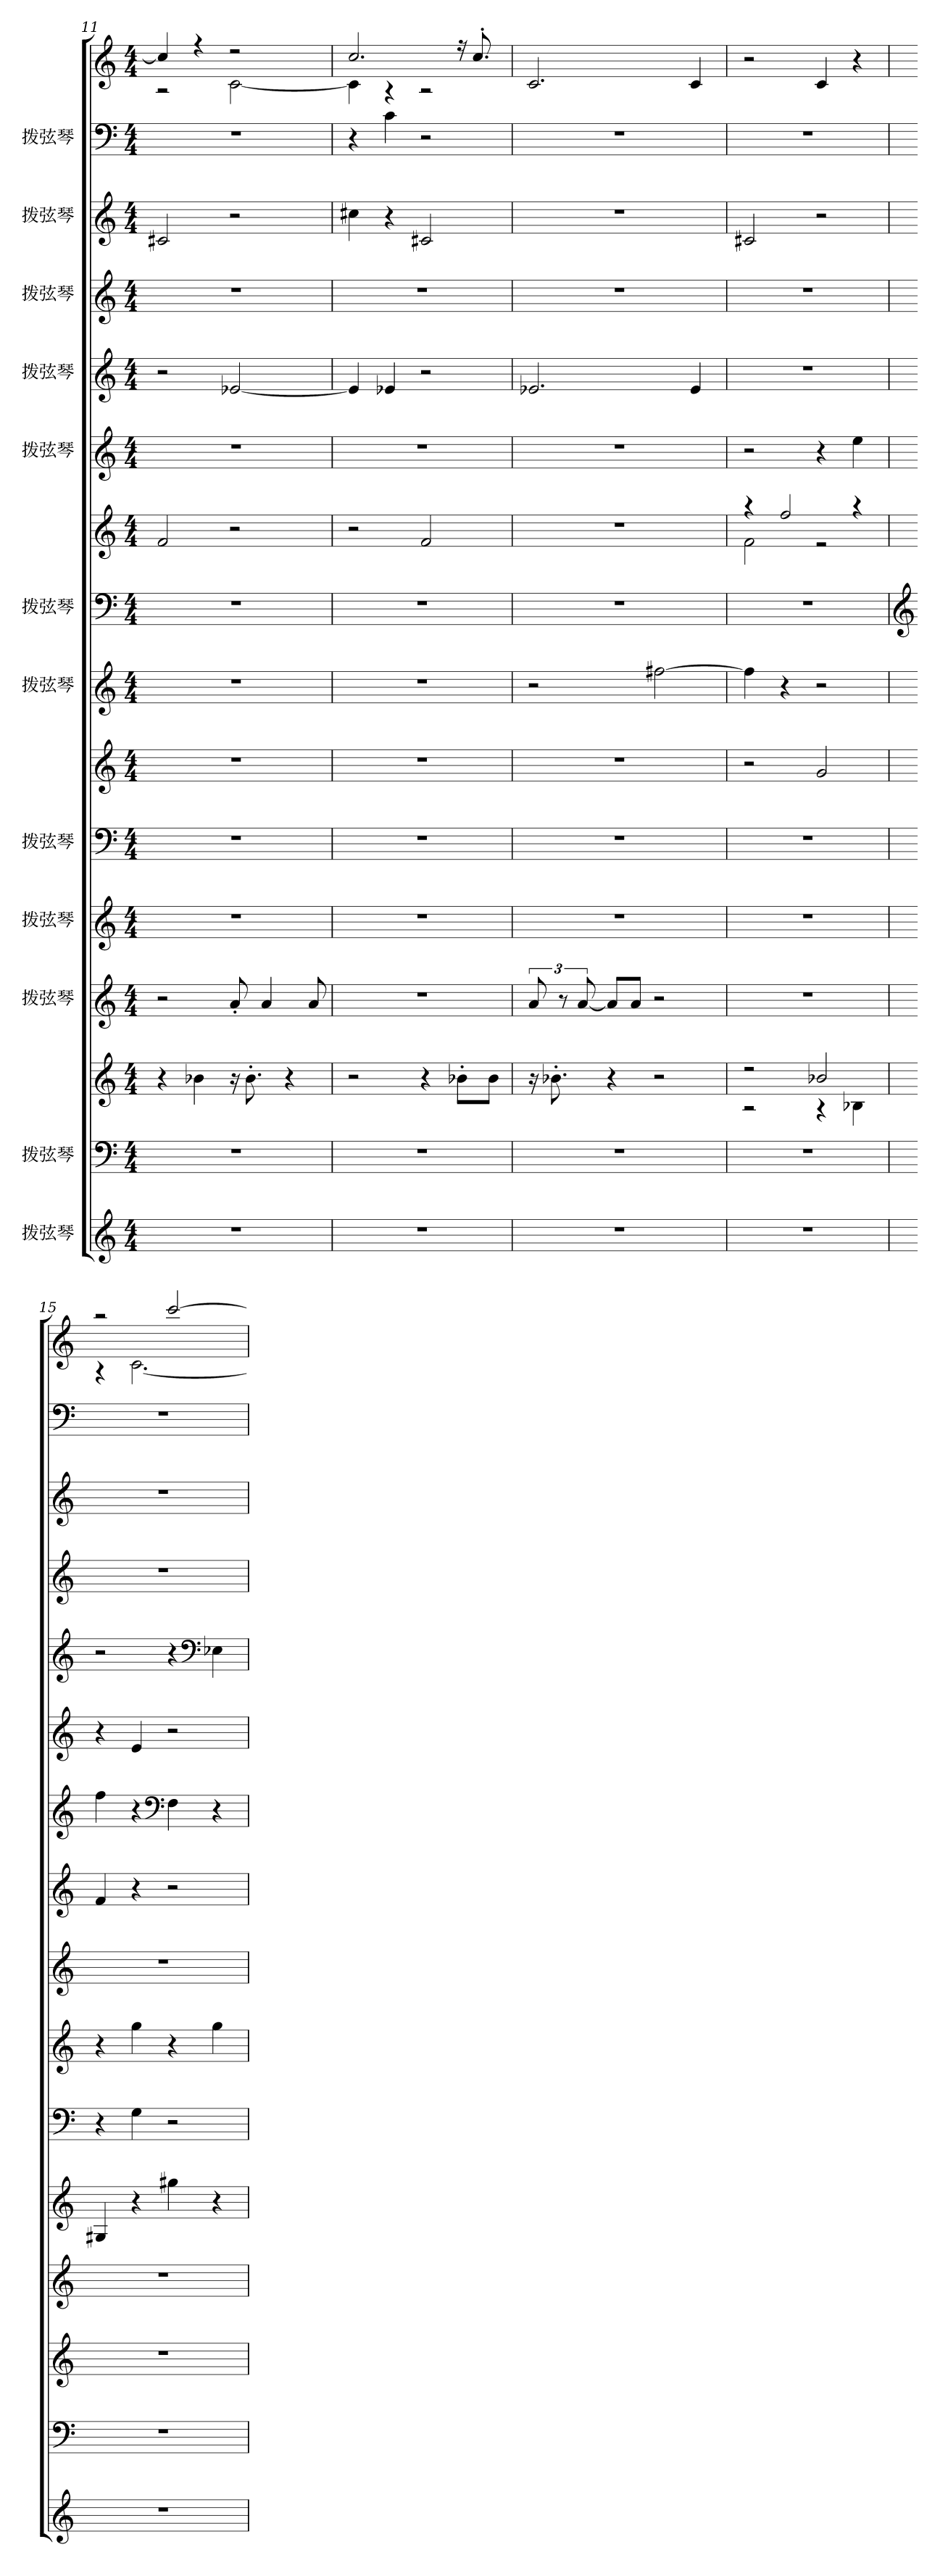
**kern	**kern	**kern	**kern	**kern	**kern	**kern	**kern	**kern	**kern	**kern	**kern	**kern	**kern	**kern	**kern
*part12	*part11	*part11	*part10	*part9	*part8	*part8	*part7	*part6	*part6	*part5	*part4	*part3	*part2	*part1	*part1
*staff16	*staff15	*staff14	*staff13	*staff12	*staff11	*staff10	*staff9	*staff8	*staff7	*staff6	*staff5	*staff4	*staff3	*staff2	*staff1
*I"拨弦琴	*I"拨弦琴	*	*I"拨弦琴	*I"拨弦琴	*I"拨弦琴	*	*I"拨弦琴	*I"拨弦琴	*	*I"拨弦琴	*I"拨弦琴	*I"拨弦琴	*I"拨弦琴	*I"拨弦琴	*
*clefG2	*clefF4	*clefG2	*clefG2	*clefG2	*clefF4	*clefG2	*clefG2	*clefF4	*clefG2	*clefG2	*clefG2	*clefG2	*clefG2	*clefF4	*clefG2
*k[]	*k[]	*k[]	*k[]	*k[]	*k[]	*k[]	*k[]	*k[]	*k[]	*k[]	*k[]	*k[]	*k[]	*k[]	*k[]
*M4/4	*M4/4	*M4/4	*M4/4	*M4/4	*M4/4	*M4/4	*M4/4	*M4/4	*M4/4	*M4/4	*M4/4	*M4/4	*M4/4	*M4/4	*M4/4
=11	=11	=11	=11	=11	=11	=11	=11	=11	=11	=11	=11	=11	=11	=11	=11
*	*	*	*	*	*	*	*	*	*	*	*	*	*	*	*^
1r	1r	4r	2r	1r	1r	1r	1r	1r	2f/	1r	2r	1r	2c#X/	1r	4cc/]	2r
.	.	4b-X\	.	.	.	.	.	.	.	.	.	.	.	.	4r	.
.	.	16r	8a'/	.	.	.	.	.	2r	.	[2e-X/	.	2r	.	2r	[2c\
.	.	8.b-'\	.	.	.	.	.	.	.	.	.	.	.	.	.	.
.	.	.	4a/	.	.	.	.	.	.	.	.	.	.	.	.	.
.	.	4r	.	.	.	.	.	.	.	.	.	.	.	.	.	.
.	.	.	8a/	.	.	.	.	.	.	.	.	.	.	.	.	.
=12	=12	=12	=12	=12	=12	=12	=12	=12	=12	=12	=12	=12	=12	=12	=12	=12
1r	1r	2r	1r	1r	1r	1r	1r	1r	2r	1r	4e-/]	1r	4cc#X\	4r	2.cc/	4c\]
.	.	.	.	.	.	.	.	.	.	.	4e-X/	.	4r	4c\	.	4r
.	.	4r	.	.	.	.	.	.	2f/	.	2r	.	2c#X/	2r	.	2r
.	.	8b-X'\L	.	.	.	.	.	.	.	.	.	.	.	.	16r	.
.	.	.	.	.	.	.	.	.	.	.	.	.	.	.	8.cc'/	.
.	.	8b-\J	.	.	.	.	.	.	.	.	.	.	.	.	.	.
*	*	*	*	*	*	*	*	*	*	*	*	*	*	*	*v	*v
!!LO:PB:g=z
=13	=13	=13	=13	=13	=13	=13	=13	=13	=13	=13	=13	=13	=13	=13	=13
1r	1r	16r	12a/	1r	1r	1r	2r	1r	1r	1r	2.e-X/	1r	1r	1r	2.c/
.	.	8.b-X'\	.	.	.	.	.	.	.	.	.	.	.	.	.
.	.	.	12r	.	.	.	.	.	.	.	.	.	.	.	.
.	.	.	[12a/	.	.	.	.	.	.	.	.	.	.	.	.
.	.	4r	8a/L]	.	.	.	.	.	.	.	.	.	.	.	.
.	.	.	8a/J	.	.	.	.	.	.	.	.	.	.	.	.
.	.	2r	2r	.	.	.	[2ff#X\	.	.	.	.	.	.	.	.
.	.	.	.	.	.	.	.	.	.	.	4e-/	.	.	.	4c/
=14	=14	=14	=14	=14	=14	=14	=14	=14	=14	=14	=14	=14	=14	=14	=14
*	*	*^	*	*	*	*	*	*	*^	*	*	*	*	*	*
1r	1r	2r	2r	1r	1r	1r	2r	4ff#\]	1r	4r	2f\	2r	1r	1r	2c#X/	1r	2r
.	.	.	.	.	.	.	.	4r	.	2ff/	.	.	.	.	.	.	.
.	.	2b-X/	4r	.	.	.	2g/	2r	.	.	2r	4r	.	.	2r	.	4c/
.	.	.	4B-X\	.	.	.	.	.	.	4r	.	4ee\	.	.	.	.	4r
*	*	*v	*v	*	*	*	*	*	*	*v	*v	*	*	*	*	*	*
=15	=15	=15	=15	=15	=15	=15	=15	=15	=15	=15	=15	=15	=15	=15	=15
*	*	*	*	*	*	*	*	*clefG2	*	*	*	*	*	*	*
*	*	*	*	*	*	*	*	*	*	*	*	*	*	*	*^
1r	1r	1r	1r	4G#X/	4r	4r	1r	4f/	4ff\	4r	2r	1r	1r	1r	2r	4r
.	.	.	.	4r	4G\	4gg\	.	4r	4r	4e/	.	.	.	.	.	[2.c\
*	*	*	*	*	*	*	*	*	*clefF4	*	*	*	*	*	*	*
.	.	.	.	4gg#X\	2r	4r	.	2r	4F\	2r	4r	.	.	.	[2ccc/	.
*	*	*	*	*	*	*	*	*	*	*	*clefF4	*	*	*	*	*
.	.	.	.	4r	.	4gg\	.	.	4r	.	4E-X\	.	.	.	.	.
*	*	*	*	*	*	*	*	*	*	*	*	*	*	*	*v	*v
=	=	=	=	=	=	=	=	=	=	=	=	=	=	=	=
*-	*-	*-	*-	*-	*-	*-	*-	*-	*-	*-	*-	*-	*-	*-	*-
